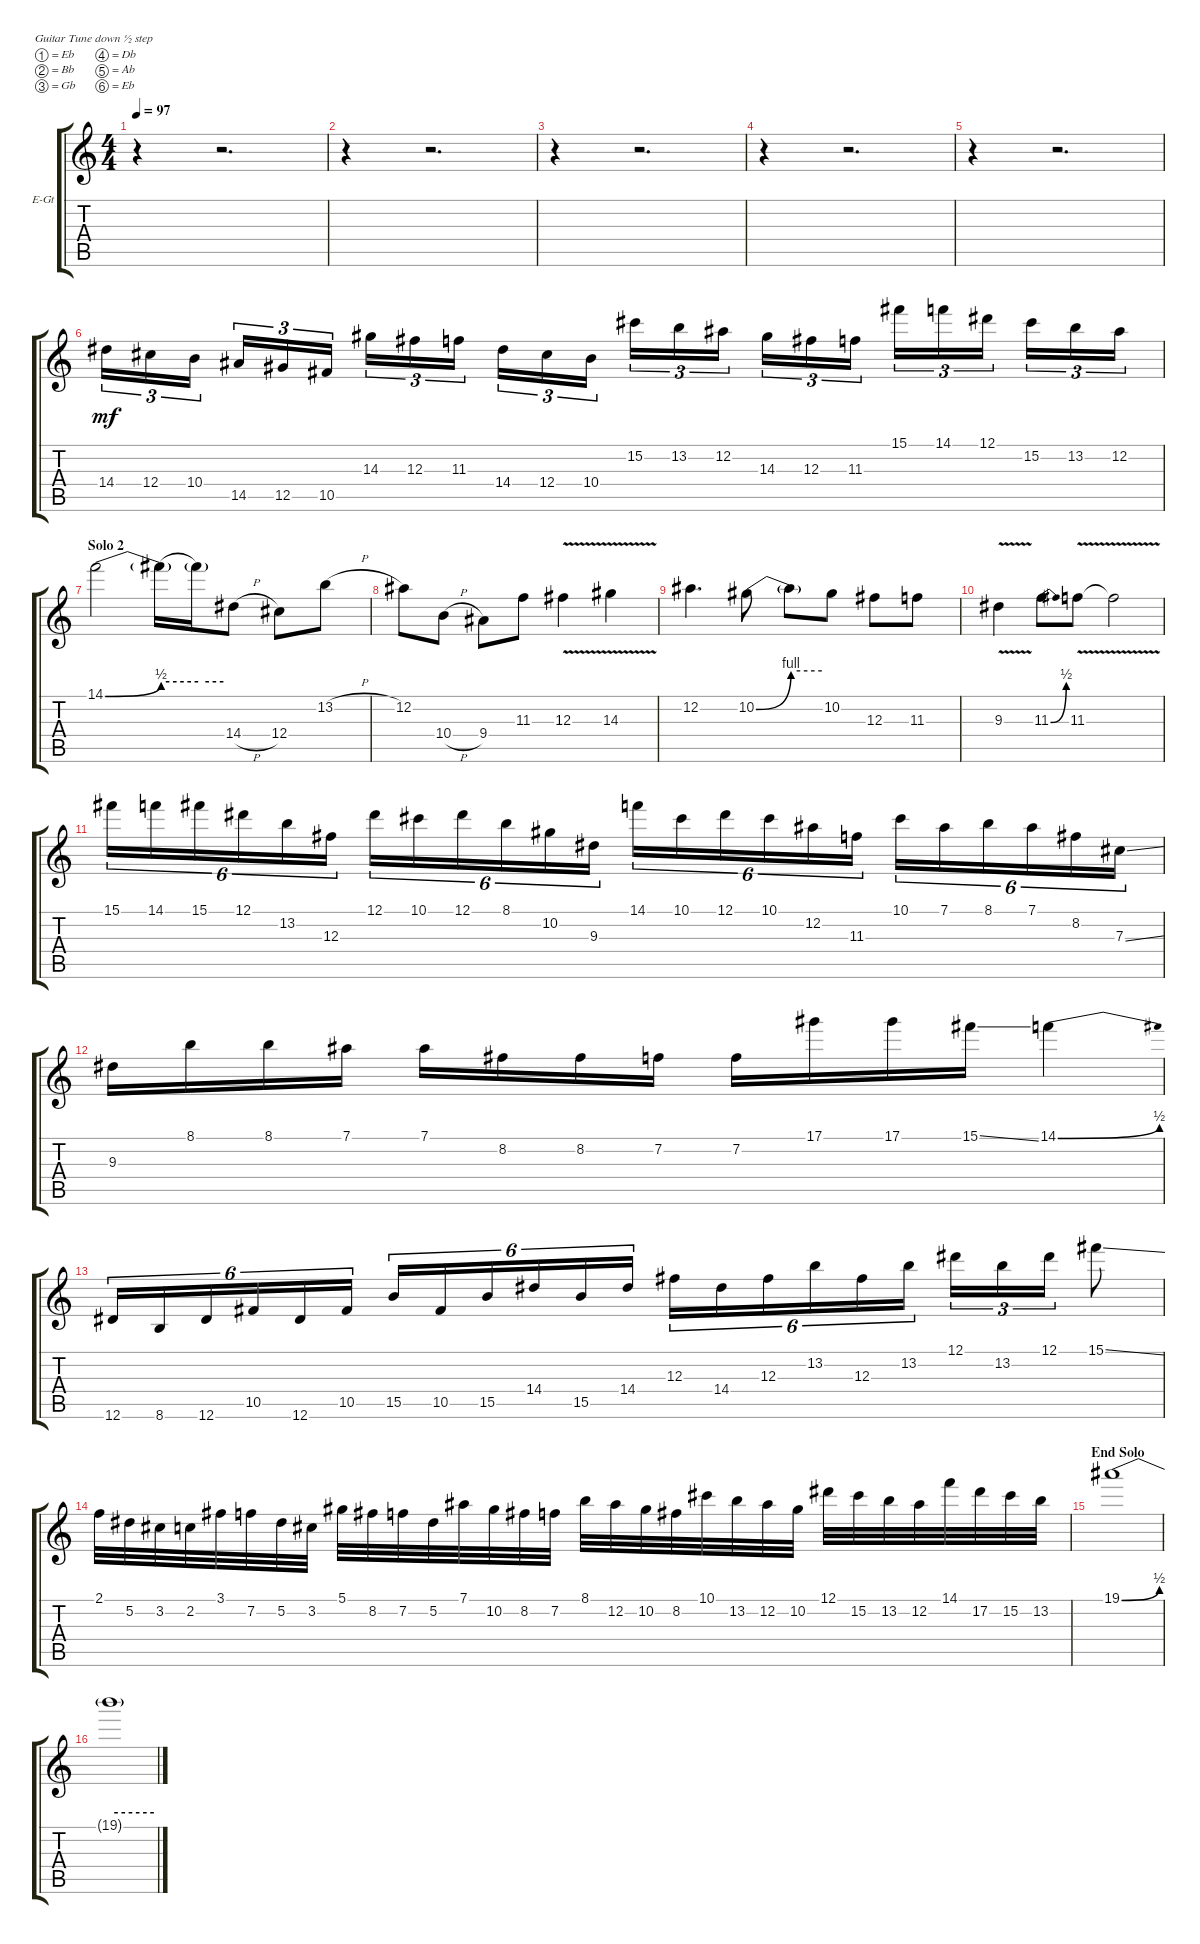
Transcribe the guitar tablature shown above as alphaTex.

\bracketExtendMode groupsimilarinstruments
\firstSystemTrackNameOrientation horizontal
\otherSystemsTrackNameOrientation horizontal
\track ("Bruce Bouillet" "E-Gt") {instrument distortionguitar}
\staff {score tabs}
\tuning (Eb4 Bb3 Gb3 Db3 Ab2 Eb2)
\ts (4 4)
\tempo 97
\clef g2
\ks c
r.4{dy mf} r.2{d} |
r.4 r.2{d} |
r.4 r.2{d} |
r.4 r.2{d} |
r.4 r.2{d} |
14.4.16{tu (3 2)} 12.4.16{tu (3 2)} 10.4.16{tu (3 2)} 14.5.16{tu (3 2)} 12.5.16{tu (3 2)} 10.5.16{tu (3 2)} 14.3.16{tu (3 2)} 12.3.16{tu (3 2)} 11.3.16{tu (3 2)} 14.4.16{tu (3 2)} 12.4.16{tu (3 2)} 10.4.16{tu (3 2)} 15.2.16{tu (3 2)} 13.2.16{tu (3 2)} 12.2.16{tu (3 2)} 14.3.16{tu (3 2)} 12.3.16{tu (3 2)} 11.3.16{tu (3 2)} 15.1.16{tu (3 2)} 14.1.16{tu (3 2)} 12.1.16{tu (3 2)} 15.2.16{tu (3 2)} 13.2.16{tu (3 2)} 12.2.16{tu (3 2)} |
\section ("" "Solo 2")
14.1{be (bend 0 0 60 2)}.2 14.1{be (hold 0 2 60 2) t}.16 14.1{be (hold 0 2 60 2) t}.16 14.4{h}.8 12.4.8 13.2{h}.8 |
12.2.8 10.4{h}.8 9.4.8 11.3.8 12.3{v}.4 14.3{v}.4 |
12.2.4{d} 10.2{be (bend 0 0 60 4)}.8 10.2{be (hold 0 4 60 4) t}.8 10.2.8 12.3.8 11.3.8 |
9.3{v}.4 11.3{be (bend 0 0 60 2)}.8 11.3{v}.8 11.3{v t}.2 |
15.1.16{tu (6 4)} 14.1.16{tu (6 4)} 15.1.16{tu (6 4)} 12.1.16{tu (6 4)} 13.2.16{tu (6 4)} 12.3.16{tu (6 4)} 12.1.16{tu (6 4)} 10.1.16{tu (6 4)} 12.1.16{tu (6 4)} 8.1.16{tu (6 4)} 10.2.16{tu (6 4)} 9.3.16{tu (6 4)} 14.1.16{tu (6 4)} 10.1.16{tu (6 4)} 12.1.16{tu (6 4)} 10.1.16{tu (6 4)} 12.2.16{tu (6 4)} 11.3.16{tu (6 4)} 10.1.16{tu (6 4)} 7.1.16{tu (6 4)} 8.1.16{tu (6 4)} 7.1.16{tu (6 4)} 8.2.16{tu (6 4)} 7.3{ss}.16{tu (6 4)} |
9.3.16 8.1.16 8.1.16 7.1.16 7.1.16 8.2.16 8.2.16 7.2.16 7.2.16 17.1.16 17.1.16 15.1{ss}.16 14.1{be (bend 0 0 60 2)}.4 |
12.6.16{tu (6 4)} 8.6.16{tu (6 4)} 12.6.16{tu (6 4)} 10.5.16{tu (6 4)} 12.6.16{tu (6 4)} 10.5.16{tu (6 4)} 15.5.16{tu (6 4)} 10.5.16{tu (6 4)} 15.5.16{tu (6 4)} 14.4.16{tu (6 4)} 15.5.16{tu (6 4)} 14.4.16{tu (6 4)} 12.3.16{tu (6 4)} 14.4.16{tu (6 4)} 12.3.16{tu (6 4)} 13.2.16{tu (6 4)} 12.3.16{tu (6 4)} 13.2.16{tu (6 4)} 12.1.16{tu (3 2)} 13.2.16{tu (3 2)} 12.1.16{tu (3 2)} 15.1{ss}.8 |
2.1.32 5.2.32 3.2.32 2.2.32 3.1.32 7.2.32 5.2.32 3.2.32 5.1.32 8.2.32 7.2.32 5.2.32 7.1.32 10.2.32 8.2.32 7.2.32 8.1.32 12.2.32 10.2.32 8.2.32 10.1.32 13.2.32 12.2.32 10.2.32 12.1.32 15.2.32 13.2.32 12.2.32 14.1.32 17.2.32 15.2.32 13.2.32 |
\section ("" "End Solo")
19.1{be (bend 0 0 60 2)}.1 |
19.1{be (hold 0 2 60 2) t}.1
